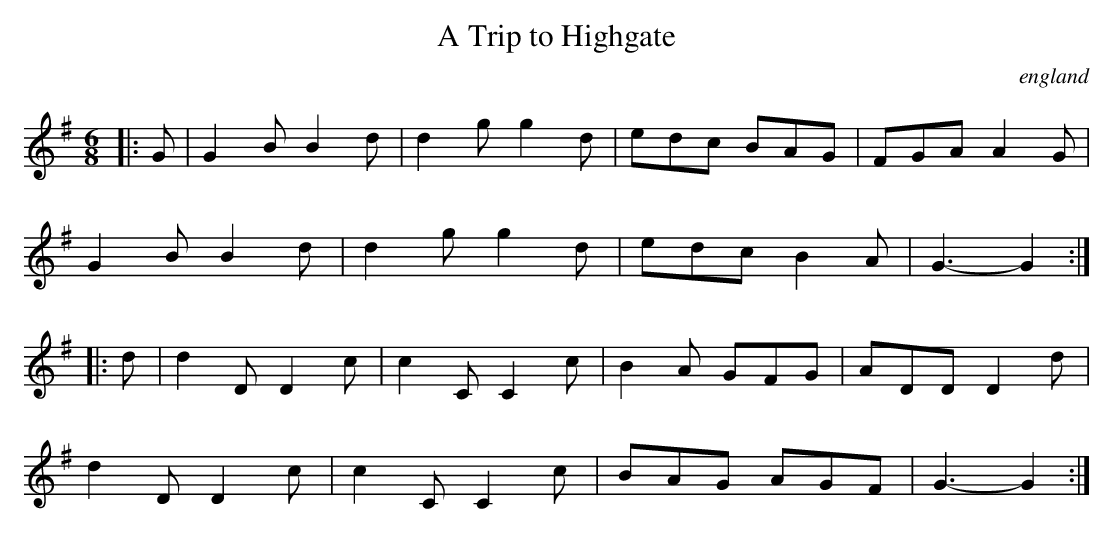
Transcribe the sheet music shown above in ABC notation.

X:1
T: A Trip to Highgate
O:england
M: 6/8
L: 1/8
K: G
|: G | G2B B2d | d2g g2d | edc BAG | FGA A2G |
G2B B2d | d2g g2d | edc B2A | G3-G2 :|
|: d | d2D D2c | c2C C2c | B2A GFG | ADD D2d |
d2D D2c | c2C C2c | BAG AGF | G3-G2 :|
